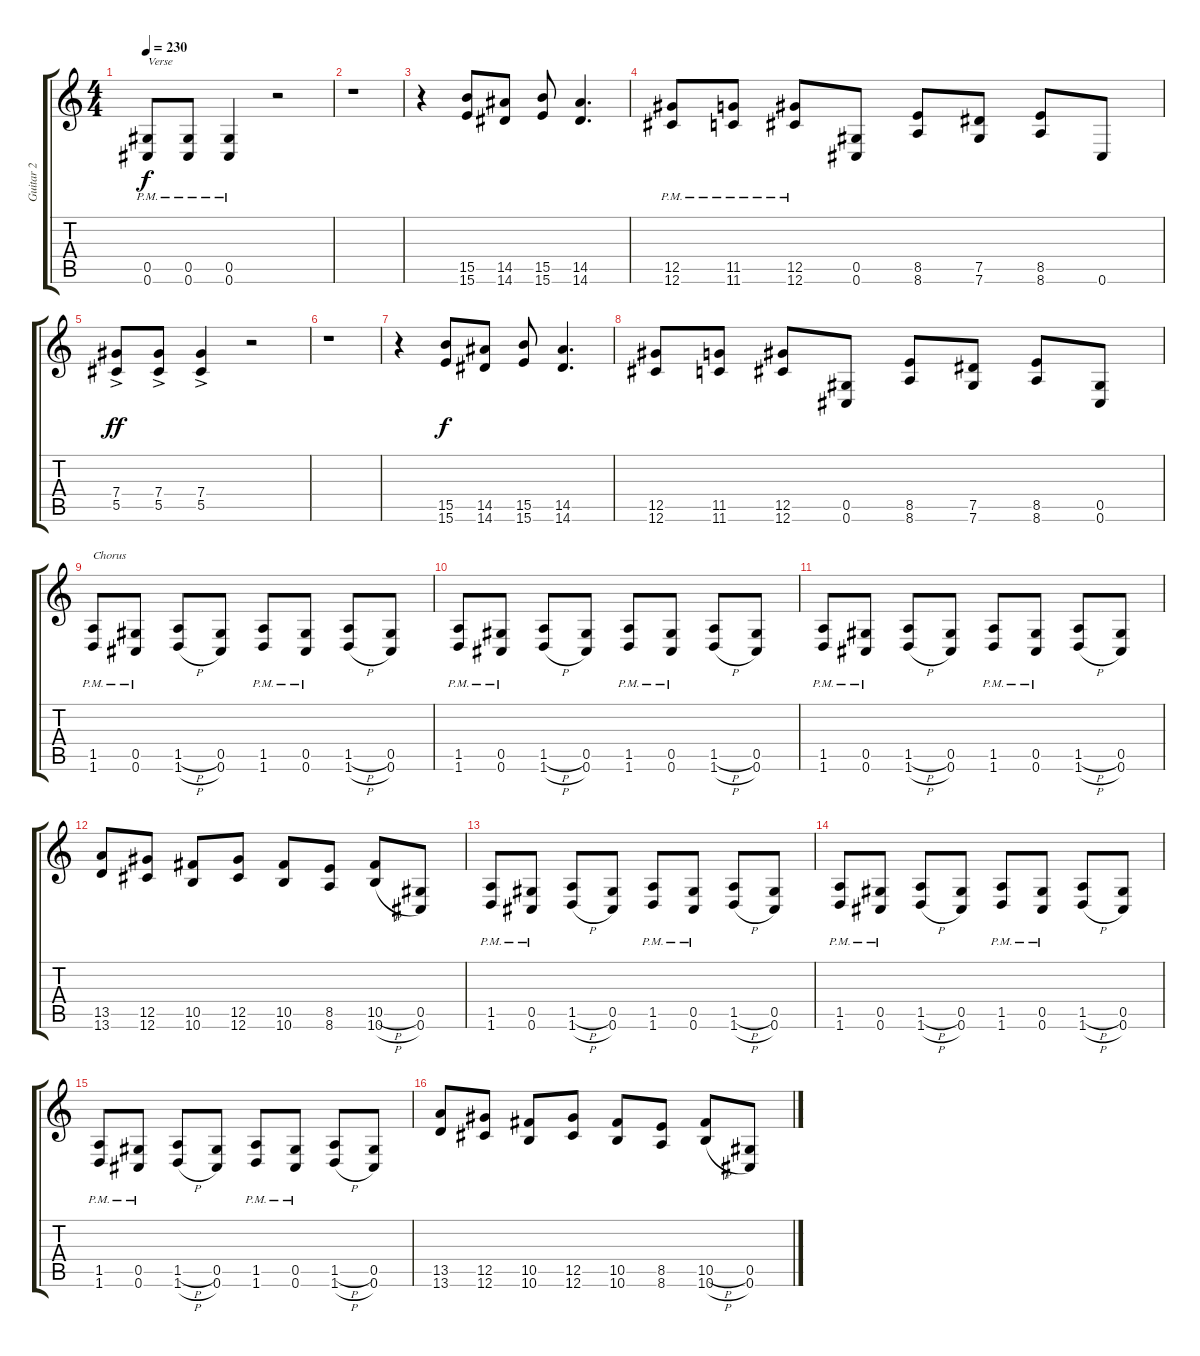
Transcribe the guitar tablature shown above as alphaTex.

\track ("Guitar 2" "Guitar 2") {instrument distortionguitar}
\staff {score tabs}
\tuning (Eb4 Bb3 Gb3 Db3 Ab2 Db2) {hide}
\ts (4 4)
\tempo 230
\clef g2
\ks c
(0.5{pm} 0.6{pm}).8{txt "Verse" dy f} (0.5{pm} 0.6{pm}).8 (0.5{pm} 0.6{pm}).4 r.2 |
r.1 |
r.4 (15.5 15.6).8 (14.5 14.6).8 (15.5 15.6).8 (14.5 14.6).4{d} |
(12.5{pm} 12.6{pm}).8 (11.5{pm} 11.6{pm}).8 (12.5{pm} 12.6{pm}).8 (0.5 0.6).8 (8.5 8.6).8 (7.5 7.6).8 (8.5 8.6).8 0.6.8 |
(7.4{ac} 5.5{ac}).8{dy ff} (7.4{ac} 5.5{ac}).8 (7.4{ac} 5.5{ac}).4 r.2 |
r.1 |
r.4 (15.5 15.6).8{dy f} (14.5 14.6).8 (15.5 15.6).8 (14.5 14.6).4{d} |
(12.5 12.6).8 (11.5 11.6).8 (12.5 12.6).8 (0.5 0.6).8 (8.5 8.6).8 (7.5 7.6).8 (8.5 8.6).8 (0.5 0.6).8 |
(1.5{pm} 1.6{pm}).8{txt "Chorus"} (0.5{pm} 0.6{pm}).8 (1.5{h} 1.6{h}).8 (0.5 0.6).8 (1.5{pm} 1.6{pm}).8 (0.5{pm} 0.6{pm}).8 (1.5{h} 1.6{h}).8 (0.5 0.6).8 |
(1.5{pm} 1.6{pm}).8 (0.5{pm} 0.6{pm}).8 (1.5{h} 1.6{h}).8 (0.5 0.6).8 (1.5{pm} 1.6{pm}).8 (0.5{pm} 0.6{pm}).8 (1.5{h} 1.6{h}).8 (0.5 0.6).8 |
(1.5{pm} 1.6{pm}).8 (0.5{pm} 0.6{pm}).8 (1.5{h} 1.6{h}).8 (0.5 0.6).8 (1.5{pm} 1.6{pm}).8 (0.5{pm} 0.6{pm}).8 (1.5{h} 1.6{h}).8 (0.5 0.6).8 |
(13.5 13.6).8 (12.5 12.6).8 (10.5 10.6).8 (12.5 12.6).8 (10.5 10.6).8 (8.5 8.6).8 (10.5{h} 10.6{h}).8 (0.5 0.6).8 |
(1.5{pm} 1.6{pm}).8 (0.5{pm} 0.6{pm}).8 (1.5{h} 1.6{h}).8 (0.5 0.6).8 (1.5{pm} 1.6{pm}).8 (0.5{pm} 0.6{pm}).8 (1.5{h} 1.6{h}).8 (0.5 0.6).8 |
(1.5{pm} 1.6{pm}).8 (0.5{pm} 0.6{pm}).8 (1.5{h} 1.6{h}).8 (0.5 0.6).8 (1.5{pm} 1.6{pm}).8 (0.5{pm} 0.6{pm}).8 (1.5{h} 1.6{h}).8 (0.5 0.6).8 |
(1.5{pm} 1.6{pm}).8 (0.5{pm} 0.6{pm}).8 (1.5{h} 1.6{h}).8 (0.5 0.6).8 (1.5{pm} 1.6{pm}).8 (0.5{pm} 0.6{pm}).8 (1.5{h} 1.6{h}).8 (0.5 0.6).8 |
(13.5 13.6).8 (12.5 12.6).8 (10.5 10.6).8 (12.5 12.6).8 (10.5 10.6).8 (8.5 8.6).8 (10.5{h} 10.6{h}).8 (0.5 0.6).8
